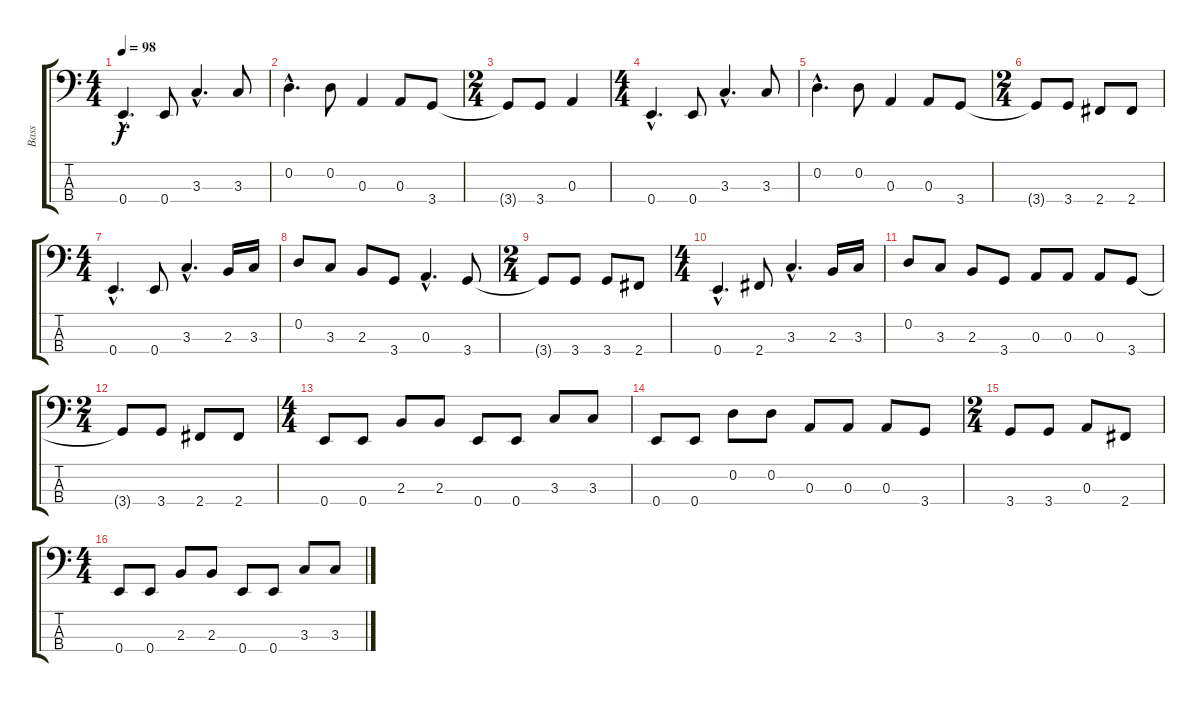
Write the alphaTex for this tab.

\track ("Bass" "Bass") {instrument electricbassfinger}
\staff {score tabs}
\tuning (G2 D2 A1 E1) {hide}
\ts (4 4)
\tempo 98
\clef f4
\ks c
0.4{hac}.4{d dy f} 0.4.8 3.3{hac}.4{d} 3.3.8 |
0.2{hac}.4{d} 0.2.8 0.3.4 0.3.8 3.4.8 |
\ts (2 4)
3.4{t}.8 3.4.8 0.3.4 |
\ts (4 4)
0.4{hac}.4{d} 0.4.8 3.3{hac}.4{d} 3.3.8 |
0.2{hac}.4{d} 0.2.8 0.3.4 0.3.8 3.4.8 |
\ts (2 4)
3.4{t}.8 3.4.8 2.4.8 2.4.8 |
\ts (4 4)
0.4{hac}.4{d} 0.4.8 3.3{hac}.4{d} 2.3.16 3.3.16 |
0.2.8 3.3.8 2.3.8 3.4.8 0.3{hac}.4{d} 3.4.8 |
\ts (2 4)
3.4{t}.8 3.4.8 3.4.8 2.4.8 |
\ts (4 4)
0.4{hac}.4{d} 2.4.8 3.3{hac}.4{d} 2.3.16 3.3.16 |
0.2.8 3.3.8 2.3.8 3.4.8 0.3.8 0.3.8 0.3.8 3.4.8 |
\ts (2 4)
3.4{t}.8 3.4.8 2.4.8 2.4.8 |
\ts (4 4)
0.4.8 0.4.8 2.3.8 2.3.8 0.4.8 0.4.8 3.3.8 3.3.8 |
0.4.8 0.4.8 0.2.8 0.2.8 0.3.8 0.3.8 0.3.8 3.4.8 |
\ts (2 4)
3.4.8 3.4.8 0.3.8 2.4.8 |
\ts (4 4)
0.4.8 0.4.8 2.3.8 2.3.8 0.4.8 0.4.8 3.3.8 3.3.8
